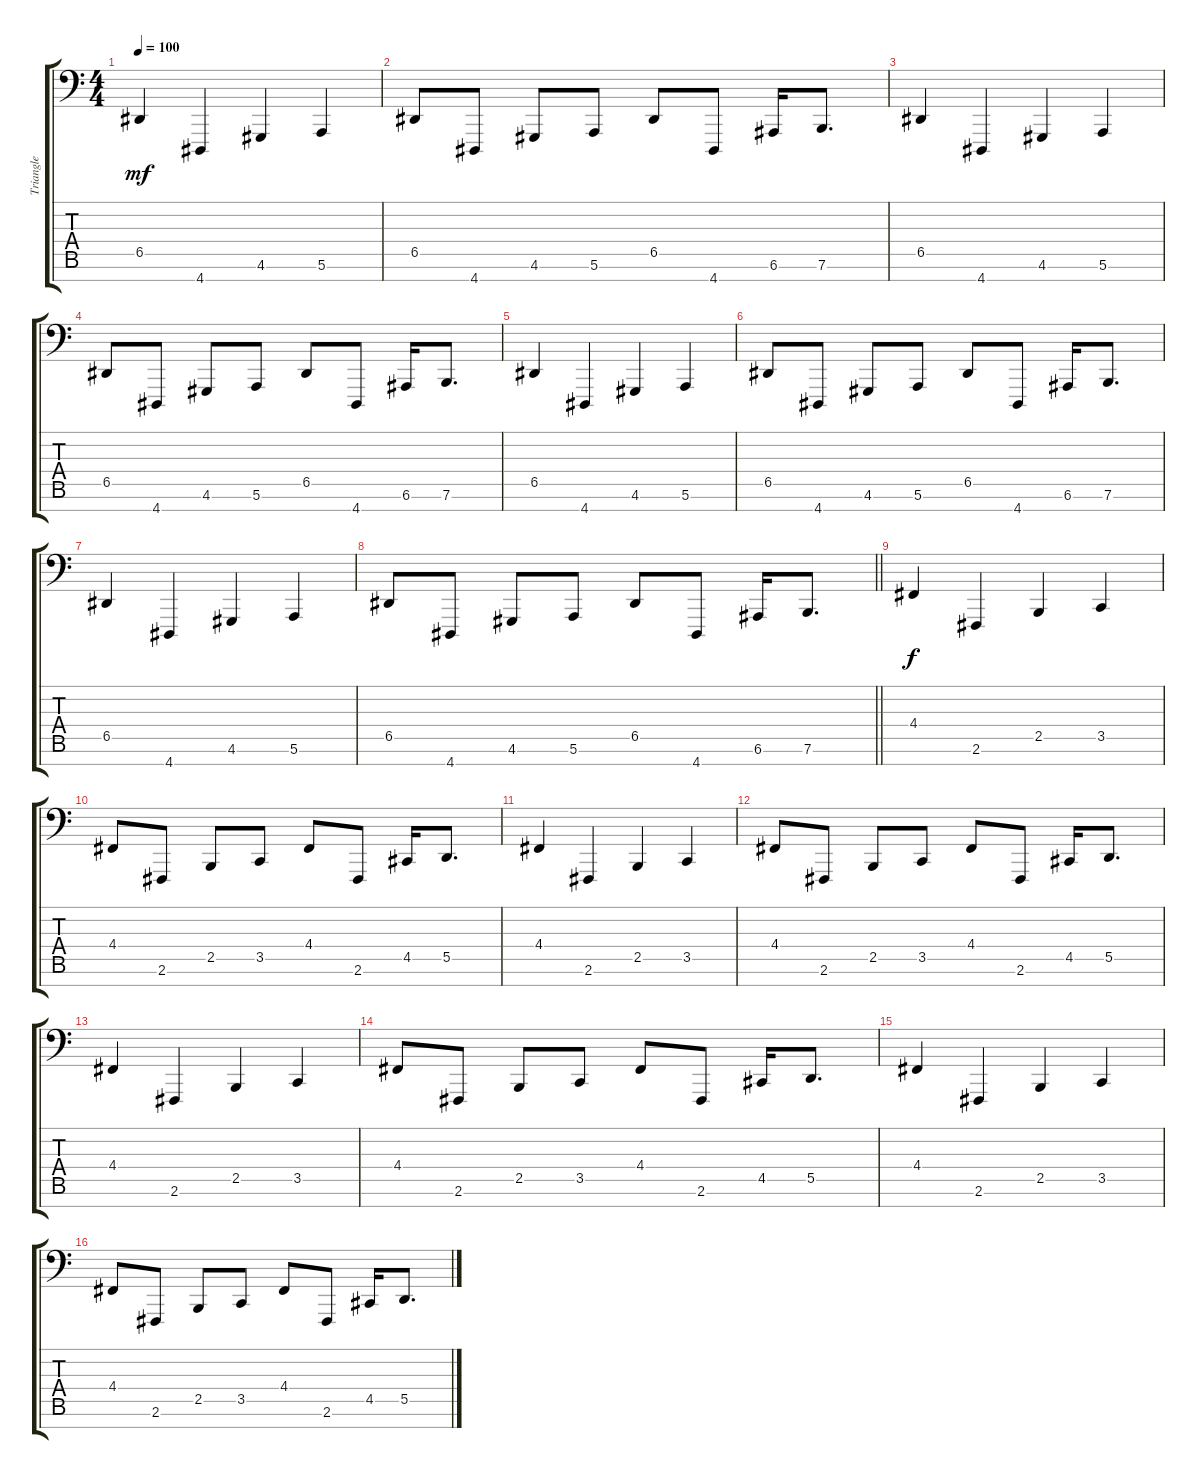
\track ("Triangle" "Triangle") {instrument lead1square}
\staff {score tabs}
\tuning (E3 B2 G2 D2 A1 E1 B0) {hide}
\ts (4 4)
\tempo 100
\clef f4
\ks c
6.5.4{dy mf} 4.7.4 4.6.4 5.6.4 |
6.5.8 4.7.8 4.6.8 5.6.8 6.5.8 4.7.8 6.6.16 7.6.8{d} |
6.5.4 4.7.4 4.6.4 5.6.4 |
6.5.8 4.7.8 4.6.8 5.6.8 6.5.8 4.7.8 6.6.16 7.6.8{d} |
6.5.4 4.7.4 4.6.4 5.6.4 |
6.5.8 4.7.8 4.6.8 5.6.8 6.5.8 4.7.8 6.6.16 7.6.8{d} |
6.5.4 4.7.4 4.6.4 5.6.4 |
\barLineRight lightlight
6.5.8 4.7.8 4.6.8 5.6.8 6.5.8 4.7.8 6.6.16 7.6.8{d} |
4.4.4{dy f} 2.6.4 2.5.4 3.5.4 |
4.4.8 2.6.8 2.5.8 3.5.8 4.4.8 2.6.8 4.5.16 5.5.8{d} |
4.4.4 2.6.4 2.5.4 3.5.4 |
4.4.8 2.6.8 2.5.8 3.5.8 4.4.8 2.6.8 4.5.16 5.5.8{d} |
4.4.4 2.6.4 2.5.4 3.5.4 |
4.4.8 2.6.8 2.5.8 3.5.8 4.4.8 2.6.8 4.5.16 5.5.8{d} |
4.4.4 2.6.4 2.5.4 3.5.4 |
4.4.8 2.6.8 2.5.8 3.5.8 4.4.8 2.6.8 4.5.16 5.5.8{d}
